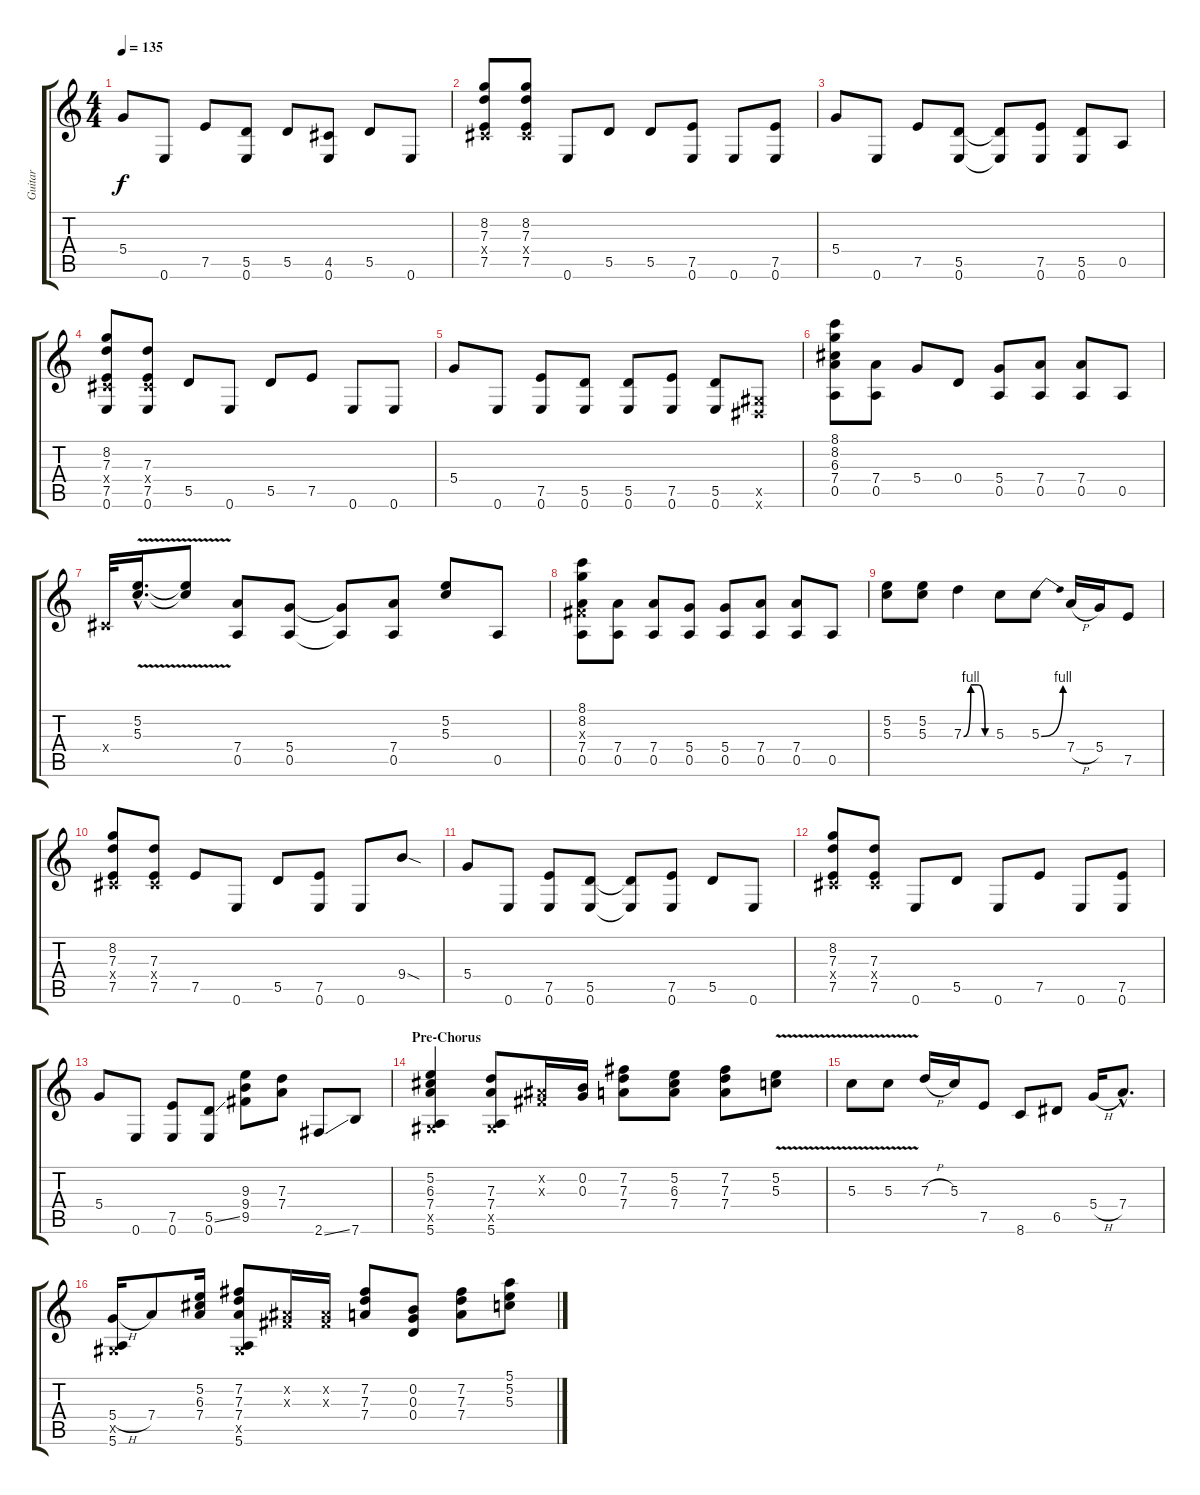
\track ("Guitar" "Guitar") {instrument electricguitarclean}
\staff {score tabs}
\tuning (E4 B3 G3 D3 A2 E2) {hide}
\ts (4 4)
\tempo 135
\clef g2
\ks c
5.4.8{dy f} 0.6.8 7.5.8 (5.5 0.6).8 5.5.8 (4.5 0.6).8 5.5.8 0.6.8 |
(8.2 7.3 -1.4{x} 7.5).8{instrument electricguitarclean} (8.2 7.3 -1.4{x} 7.5).8 0.6.8{instrument electricguitarmuted} 5.5.8 5.5.8 (7.5 0.6).8 0.6.8 (7.5 0.6).8 |
5.4.8 0.6.8 7.5.8 (5.5 0.6).8 (5.5{t} 0.6{t}).8 (7.5 0.6).8 (5.5 0.6).8 0.5.8 |
(8.2 7.3 -1.4{x} 7.5 0.6).8{instrument electricguitarclean} (7.3 -1.4{x} 7.5 0.6).8 5.5.8{instrument electricguitarmuted} 0.6.8 5.5.8 7.5.8 0.6.8 0.6.8 |
5.4.8 0.6.8 (7.5 0.6).8 (5.5 0.6).8 (5.5 0.6).8 (7.5 0.6).8 (5.5 0.6).8 (-1.5{x} -1.6{x}).8 |
(8.1 8.2 6.3 7.4 0.5).8{instrument electricguitarclean} (7.4 0.5).8 5.4.8{instrument electricguitarmuted} 0.4.8 (5.4 0.5).8 (7.4 0.5).8 (7.4 0.5).8 0.5.8 |
-1.4{x}.32 (5.2{v hac} 5.3{v hac}).16{d} (5.2{t} 5.3{t}).8 (7.4 0.5).8 (5.4 0.5).8 (5.4{t} 0.5{t}).8 (7.4 0.5).8 (5.2 5.3).8 0.5.8 |
(8.1 8.2 -1.3{x} 7.4 0.5).8{instrument electricguitarclean} (7.4 0.5).8 (7.4 0.5).8{instrument electricguitarmuted} (5.4 0.5).8 (5.4 0.5).8 (7.4 0.5).8 (7.4 0.5).8 0.5.8 |
(5.2 5.3).8 (5.2 5.3).8 7.3{be (custom 0 0 15 4 30 4 45 0 60 0)}.4 5.3.8 5.3{be (bend 0 0 60 4)}.8 7.4{h}.16 5.4.16 7.5.8 |
(8.2 7.3 -1.4{x} 7.5).8{instrument electricguitarclean} (7.3 -1.4{x} 7.5).8 7.5.8{instrument electricguitarmuted} 0.6.8 5.5.8 (7.5 0.6).8 0.6.8 9.4{sod}.8 |
5.4.8 0.6.8 (7.5 0.6).8 (5.5 0.6).8 (5.5{t} 0.6{t}).8 (7.5 0.6).8 5.5.8 0.6.8 |
(8.2 7.3 -1.4{x} 7.5).8{instrument electricguitarclean} (7.3 -1.4{x} 7.5).8 0.6.8{instrument electricguitarmuted} 5.5.8 0.6.8 7.5.8 0.6.8 (7.5 0.6).8 |
5.4.8 0.6.8 (7.5 0.6).8 (5.5{ss} 0.6).8 (9.3 9.4 9.5).8 (7.3 7.4).8 2.6{ss}.8 7.6.8 |
\section ("" "Pre-Chorus")
(5.2 6.3 7.4 -1.5{x} 5.6).4{instrument electricguitarclean} (7.3 7.4 -1.5{x} 5.6).8 (-1.2{x} -1.3{x}).16 (0.2 0.3).16 (7.2 7.3 7.4).8 (5.2 6.3 7.4).8 (7.2 7.3 7.4).8 (5.2{v} 5.3{v}).8 |
5.3{v}.8 5.3{v}.8 7.3{h}.16 5.3.16 7.5.8 8.6.8 6.5.8 5.4{h}.16 7.4{hac}.8{d} |
(5.4{h} -1.5{x} 5.6).16 7.4.8 (5.2 6.3 7.4).16 (7.2 7.3 7.4 -1.5{x} 5.6).8 (-1.2{x} -1.3{x}).16 (-1.2{x} -1.3{x}).16 (7.2 7.3 7.4).8 (0.2 0.3 0.4).8 (7.2 7.3 7.4).8 (5.1 5.2 5.3).8
